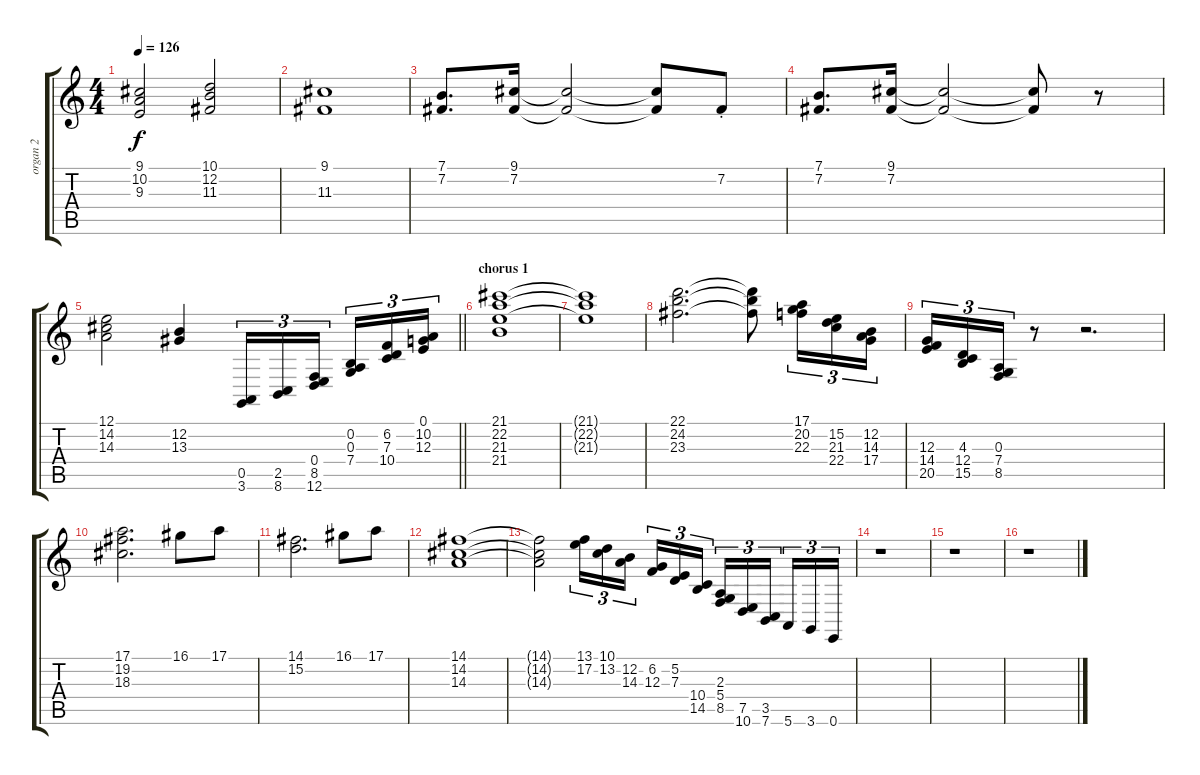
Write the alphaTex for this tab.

\track ("organ 2" "organ 2") {instrument rockorgan}
\staff {score tabs}
\tuning (E4 B3 G3 D3 A2 E2) {hide}
\ts (4 4)
\tempo 126
\clef g2
\ks c
(9.1 10.2 9.3).2{dy f} (10.1 12.2 11.3).2 |
(9.1 11.3).1 |
(7.1 7.2).8{d} (9.1 7.2).16 (9.1{t} 7.2{t}).2 (9.1{t} 7.2{t}).8 7.2{st}.8 |
(7.1 7.2).8{d} (9.1 7.2).16 (9.1{t} 7.2{t}).2 (9.1{t} 7.2{t}).8 r.8 |
\barLineRight lightlight
(12.1 14.2 14.3).2 (12.2 13.3).4 (0.5 3.6).16{tu (3 2)} (2.5 8.6).16{tu (3 2)} (0.4 8.5 12.6).16{tu (3 2)} (0.2 0.3 7.4).16{tu (3 2)} (6.2 7.3 10.4).16{tu (3 2)} (0.1 10.2 12.3).16{tu (3 2)} |
\section ("" "chorus 1")
(21.1 22.2 21.3 21.4).1 |
(21.1{t} 22.2{t} 21.3{t}).1 |
(22.1 24.2 23.3).2{d} (22.1{t} 24.2{t} 23.3{t}).8 (17.1 20.2 22.3).16{tu (3 2)} (15.2 21.3 22.4).16{tu (3 2)} (12.2 14.3 17.4).16{tu (3 2)} |
(12.3 14.4 20.5).16{tu (3 2)} (4.3 12.4 15.5).16{tu (3 2)} (0.3 7.4 8.5).16{tu (3 2)} r.8 r.2{d} |
(17.1 19.2 18.3).2{d} 16.1.8 17.1.8 |
(14.1 15.2).2{d} 16.1.8 17.1.8 |
(14.1 14.2 14.3).1 |
(14.1{t} 14.2{t} 14.3{t}).2 (13.1 17.2).16{tu (3 2)} (10.1 13.2).16{tu (3 2)} (12.2 14.3).16{tu (3 2)} (6.2 12.3).16{tu (3 2)} (5.2 7.3).16{tu (3 2)} (10.4 14.5).16{tu (3 2)} (2.3 5.4 8.5).16{tu (3 2)} (7.5 10.6).16{tu (3 2)} (3.5 7.6).16{tu (3 2)} 5.6.16{tu (3 2)} 3.6.16{tu (3 2)} 0.6.16{tu (3 2)} |
r.1 |
r.1 |
r.1
